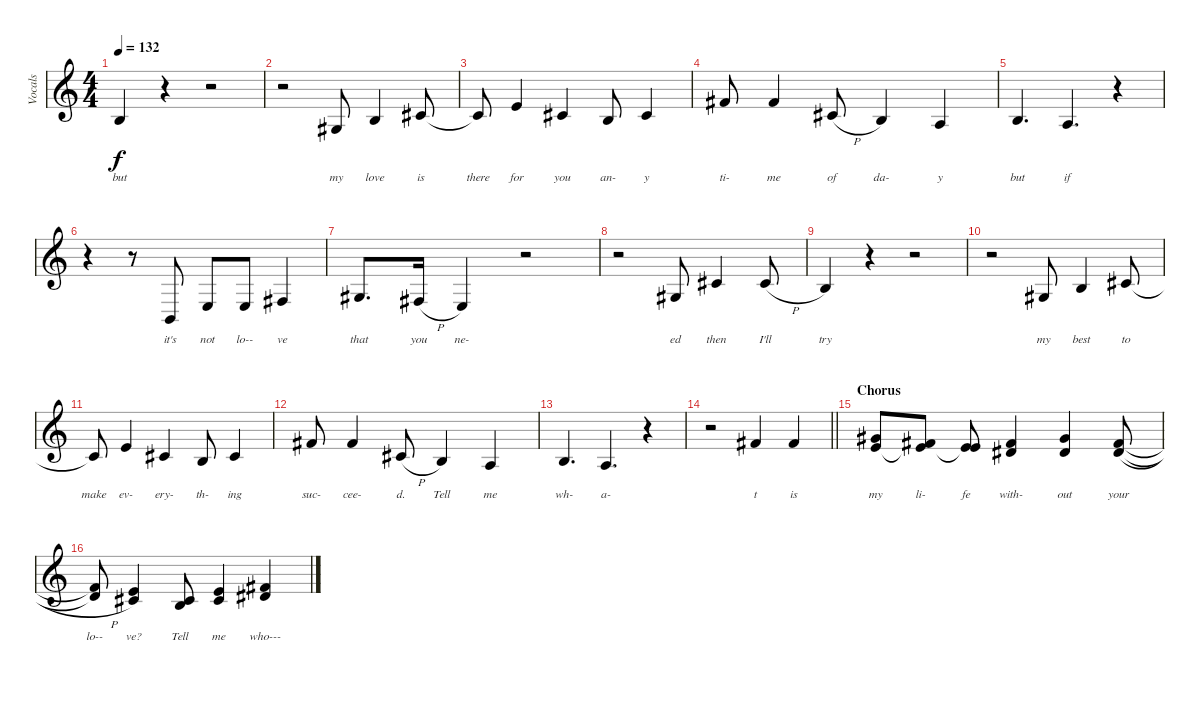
\track ("Vocals" "Vocals") {instrument choiraahs}
\staff {score}
\tuning (E4 B3 G3 D3 A2 E2) {hide}
\ts (4 4)
\tempo 132
\clef g2
\ks c
0.2.4{lyrics (0 "but") lyrics (1 "") lyrics (2 "") lyrics (3 "") lyrics (4 "") dy f} r.4 r.2 |
r.2 1.3.8{lyrics (0 "my") lyrics (1 "") lyrics (2 "") lyrics (3 "") lyrics (4 "")} 0.2.4{lyrics (0 "love") lyrics (1 "") lyrics (2 "") lyrics (3 "") lyrics (4 "")} 2.2.8{lyrics (0 "is") lyrics (1 "") lyrics (2 "") lyrics (3 "") lyrics (4 "")} |
2.2{t}.8{lyrics (0 "there") lyrics (1 "") lyrics (2 "") lyrics (3 "") lyrics (4 "")} 0.1.4{lyrics (0 "for") lyrics (1 "") lyrics (2 "") lyrics (3 "") lyrics (4 "")} 2.2.4{lyrics (0 "you") lyrics (1 "") lyrics (2 "") lyrics (3 "") lyrics (4 "")} 0.2.8{lyrics (0 "an-") lyrics (1 "") lyrics (2 "") lyrics (3 "") lyrics (4 "")} 2.2.4{lyrics (0 "y") lyrics (1 "") lyrics (2 "") lyrics (3 "") lyrics (4 "")} |
2.1.8{lyrics (0 "ti-") lyrics (1 "") lyrics (2 "") lyrics (3 "") lyrics (4 "")} 2.1.4{lyrics (0 "me") lyrics (1 "") lyrics (2 "") lyrics (3 "") lyrics (4 "")} 2.2{h}.8{lyrics (0 "of") lyrics (1 "") lyrics (2 "") lyrics (3 "") lyrics (4 "")} 0.2.4{lyrics (0 "da-") lyrics (1 "") lyrics (2 "") lyrics (3 "") lyrics (4 "")} 2.3.4{lyrics (0 "y") lyrics (1 "") lyrics (2 "") lyrics (3 "") lyrics (4 "")} |
0.2.4{d lyrics (0 "but") lyrics (1 "") lyrics (2 "") lyrics (3 "") lyrics (4 "")} 2.3.4{d lyrics (0 "if") lyrics (1 "") lyrics (2 "") lyrics (3 "") lyrics (4 "")} r.4 |
r.4 r.8 2.5.8{lyrics (0 "it's") lyrics (1 "") lyrics (2 "") lyrics (3 "") lyrics (4 "")} 2.4.8{lyrics (0 "not") lyrics (1 "") lyrics (2 "") lyrics (3 "") lyrics (4 "")} 2.4.8{lyrics (0 "lo--") lyrics (1 "") lyrics (2 "") lyrics (3 "") lyrics (4 "")} 4.4.4{lyrics (0 "ve") lyrics (1 "") lyrics (2 "") lyrics (3 "") lyrics (4 "")} |
1.3.8{d lyrics (0 "that") lyrics (1 "") lyrics (2 "") lyrics (3 "") lyrics (4 "")} 4.4{h}.16{lyrics (0 "you") lyrics (1 "") lyrics (2 "") lyrics (3 "") lyrics (4 "")} 2.4.4{lyrics (0 "ne-") lyrics (1 "") lyrics (2 "") lyrics (3 "") lyrics (4 "")} r.2 |
r.2 1.3.8{lyrics (0 "ed") lyrics (1 "") lyrics (2 "") lyrics (3 "") lyrics (4 "")} 2.2.4{lyrics (0 "then") lyrics (1 "") lyrics (2 "") lyrics (3 "") lyrics (4 "")} 2.2{h}.8{lyrics (0 "I'll") lyrics (1 "") lyrics (2 "") lyrics (3 "") lyrics (4 "")} |
0.2.4{lyrics (0 "try") lyrics (1 "") lyrics (2 "") lyrics (3 "") lyrics (4 "")} r.4 r.2 |
r.2 1.3.8{lyrics (0 "my") lyrics (1 "") lyrics (2 "") lyrics (3 "") lyrics (4 "")} 0.2.4{lyrics (0 "best") lyrics (1 "") lyrics (2 "") lyrics (3 "") lyrics (4 "")} 2.2.8{lyrics (0 "to") lyrics (1 "") lyrics (2 "") lyrics (3 "") lyrics (4 "")} |
2.2{t}.8{lyrics (0 "make") lyrics (1 "") lyrics (2 "") lyrics (3 "") lyrics (4 "")} 0.1.4{lyrics (0 "ev-") lyrics (1 "") lyrics (2 "") lyrics (3 "") lyrics (4 "")} 2.2.4{lyrics (0 "ery-") lyrics (1 "") lyrics (2 "") lyrics (3 "") lyrics (4 "")} 0.2.8{lyrics (0 "th-") lyrics (1 "") lyrics (2 "") lyrics (3 "") lyrics (4 "")} 2.2.4{lyrics (0 "ing") lyrics (1 "") lyrics (2 "") lyrics (3 "") lyrics (4 "")} |
2.1.8{lyrics (0 "suc-") lyrics (1 "") lyrics (2 "") lyrics (3 "") lyrics (4 "")} 2.1.4{lyrics (0 "cee-") lyrics (1 "") lyrics (2 "") lyrics (3 "") lyrics (4 "")} 2.2{h}.8{lyrics (0 "d.") lyrics (1 "") lyrics (2 "") lyrics (3 "") lyrics (4 "")} 0.2.4{lyrics (0 "Tell") lyrics (1 "") lyrics (2 "") lyrics (3 "") lyrics (4 "")} 2.3.4{lyrics (0 "me") lyrics (1 "") lyrics (2 "") lyrics (3 "") lyrics (4 "")} |
0.2.4{d lyrics (0 "wh-") lyrics (1 "") lyrics (2 "") lyrics (3 "") lyrics (4 "")} 2.3.4{d lyrics (0 "a-") lyrics (1 "") lyrics (2 "") lyrics (3 "") lyrics (4 "")} r.4 |
\barLineRight lightlight
r.2 2.1.4{lyrics (0 "t") lyrics (1 "") lyrics (2 "") lyrics (3 "") lyrics (4 "")} 2.1.4{lyrics (0 "is") lyrics (1 "") lyrics (2 "") lyrics (3 "") lyrics (4 "")} |
\section ("" "Chorus")
(4.1 5.2).8{lyrics (0 "my") lyrics (1 "") lyrics (2 "") lyrics (3 "") lyrics (4 "")} (2.1 5.2{t}).8{lyrics (0 "li-") lyrics (1 "") lyrics (2 "") lyrics (3 "") lyrics (4 "")} (0.1 5.2{t}).8{lyrics (0 "fe") lyrics (1 "") lyrics (2 "") lyrics (3 "") lyrics (4 "")} (2.1 4.2).4{lyrics (0 "with-") lyrics (1 "") lyrics (2 "") lyrics (3 "") lyrics (4 "")} (4.1 4.2).4{lyrics (0 "out") lyrics (1 "") lyrics (2 "") lyrics (3 "") lyrics (4 "")} (2.1{h} 4.2{h}).8{lyrics (0 "your") lyrics (1 "") lyrics (2 "") lyrics (3 "") lyrics (4 "")} |
(2.1{h t} 4.2{t}).8{lyrics (0 "lo--") lyrics (1 "") lyrics (2 "") lyrics (3 "") lyrics (4 "")} (0.1 2.2).4{lyrics (0 "ve?") lyrics (1 "") lyrics (2 "") lyrics (3 "") lyrics (4 "")} (2.2 4.3).8{lyrics (0 "Tell") lyrics (1 "") lyrics (2 "") lyrics (3 "") lyrics (4 "")} (0.1 2.2).4{lyrics (0 "me") lyrics (1 "") lyrics (2 "") lyrics (3 "") lyrics (4 "")} (2.1 4.2).4{lyrics (0 "who---") lyrics (1 "") lyrics (2 "") lyrics (3 "") lyrics (4 "")}
